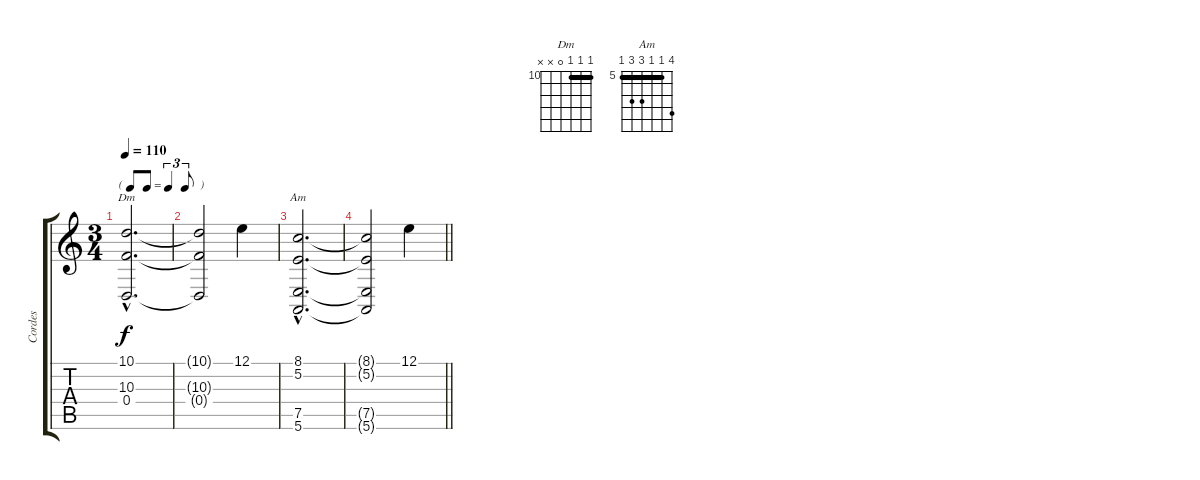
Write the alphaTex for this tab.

\track ("Cordes" "Cordes") {instrument synthstrings1}
\staff {score tabs}
\tuning (E4 B3 G3 D3 A2 E2) {hide}
\chord ("Dm" 10 10 10 0 x x) {firstfret 10 barre 10}
\chord ("Am" 8 5 5 7 7 5) {firstfret 5 barre 5}
\ts (3 4)
\tf triplet8th
\tempo 110
\clef g2
\ks c
(10.1{hac} 10.3{hac} 0.4{hac}).2{d ch "Dm" dy f} |
(10.1{t} 10.3{t} 0.4{t}).2 12.1.4 |
(8.1{hac} 5.2{hac} 7.5{hac} 5.6{hac}).2{d ch "Am"} |
\barLineRight lightlight
(8.1{t} 5.2{t} 7.5{t} 5.6{t}).2 12.1.4
